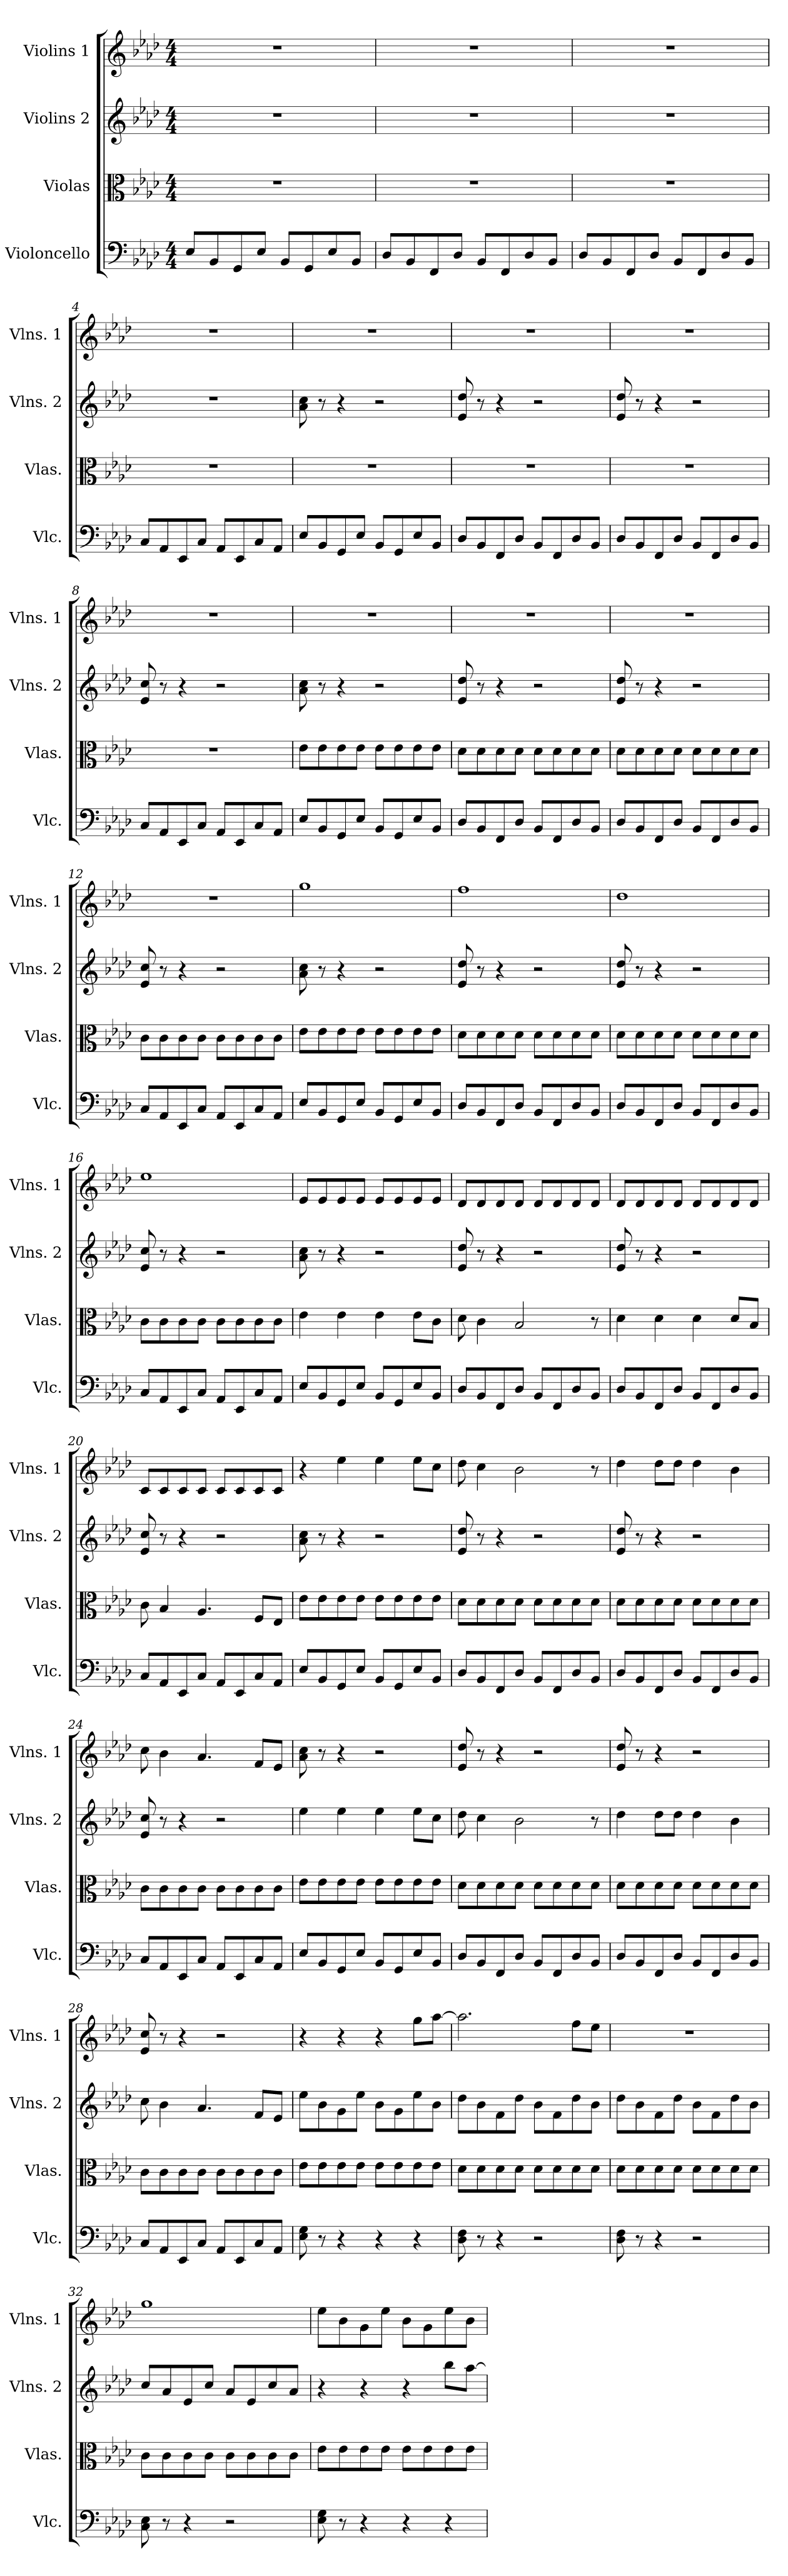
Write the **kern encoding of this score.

**kern	**kern	**kern	**kern
*part4	*part3	*part2	*part1
*staff4	*staff3	*staff2	*staff1
*I"Violoncello	*I"Violas	*I"Violins 2	*I"Violins 1
*I'Vlc.	*I'Vlas.	*I'Vlns. 2	*I'Vlns. 1
*clefF4	*clefC3	*clefG2	*clefG2
*k[b-e-a-d-]	*k[b-e-a-d-]	*k[b-e-a-d-]	*k[b-e-a-d-]
*A-:	*A-:	*A-:	*A-:
*M4/4	*M4/4	*M4/4	*M4/4
=1	=1	=1	=1
8E-/L	1r	1r	1r
8BB-/	.	.	.
8GG/	.	.	.
8E-/J	.	.	.
8BB-/L	.	.	.
8GG/	.	.	.
8E-/	.	.	.
8BB-/J	.	.	.
=2	=2	=2	=2
8D-/L	1r	1r	1r
8BB-/	.	.	.
8FF/	.	.	.
8D-/J	.	.	.
8BB-/L	.	.	.
8FF/	.	.	.
8D-/	.	.	.
8BB-/J	.	.	.
=3	=3	=3	=3
8D-/L	1r	1r	1r
8BB-/	.	.	.
8FF/	.	.	.
8D-/J	.	.	.
8BB-/L	.	.	.
8FF/	.	.	.
8D-/	.	.	.
8BB-/J	.	.	.
=4	=4	=4	=4
8C/L	1r	1r	1r
8AA-/	.	.	.
8EE-/	.	.	.
8C/J	.	.	.
8AA-/L	.	.	.
8EE-/	.	.	.
8C/	.	.	.
8AA-/J	.	.	.
!!LO:LB:g=z
=5	=5	=5	=5
8E-/L	1r	8a-\ 8cc\	1r
8BB-/	.	8r	.
8GG/	.	4r	.
8E-/J	.	.	.
8BB-/L	.	2r	.
8GG/	.	.	.
8E-/	.	.	.
8BB-/J	.	.	.
=6	=6	=6	=6
8D-/L	1r	8e-/ 8dd-/	1r
8BB-/	.	8r	.
8FF/	.	4r	.
8D-/J	.	.	.
8BB-/L	.	2r	.
8FF/	.	.	.
8D-/	.	.	.
8BB-/J	.	.	.
=7	=7	=7	=7
8D-/L	1r	8e-/ 8dd-/	1r
8BB-/	.	8r	.
8FF/	.	4r	.
8D-/J	.	.	.
8BB-/L	.	2r	.
8FF/	.	.	.
8D-/	.	.	.
8BB-/J	.	.	.
=8	=8	=8	=8
8C/L	1r	8e-/ 8cc/	1r
8AA-/	.	8r	.
8EE-/	.	4r	.
8C/J	.	.	.
8AA-/L	.	2r	.
8EE-/	.	.	.
8C/	.	.	.
8AA-/J	.	.	.
!!LO:PB:g=z
=9	=9	=9	=9
8E-/L	8e-\L	8a-\ 8cc\	1r
8BB-/	8e-\	8r	.
8GG/	8e-\	4r	.
8E-/J	8e-\J	.	.
8BB-/L	8e-\L	2r	.
8GG/	8e-\	.	.
8E-/	8e-\	.	.
8BB-/J	8e-\J	.	.
=10	=10	=10	=10
8D-/L	8d-\L	8e-/ 8dd-/	1r
8BB-/	8d-\	8r	.
8FF/	8d-\	4r	.
8D-/J	8d-\J	.	.
8BB-/L	8d-\L	2r	.
8FF/	8d-\	.	.
8D-/	8d-\	.	.
8BB-/J	8d-\J	.	.
=11	=11	=11	=11
8D-/L	8d-\L	8e-/ 8dd-/	1r
8BB-/	8d-\	8r	.
8FF/	8d-\	4r	.
8D-/J	8d-\J	.	.
8BB-/L	8d-\L	2r	.
8FF/	8d-\	.	.
8D-/	8d-\	.	.
8BB-/J	8d-\J	.	.
=12	=12	=12	=12
8C/L	8c\L	8e-/ 8cc/	1r
8AA-/	8c\	8r	.
8EE-/	8c\	4r	.
8C/J	8c\J	.	.
8AA-/L	8c\L	2r	.
8EE-/	8c\	.	.
8C/	8c\	.	.
8AA-/J	8c\J	.	.
!!LO:LB:g=z
=13	=13	=13	=13
8E-/L	8e-\L	8a-\ 8cc\	1gg
8BB-/	8e-\	8r	.
8GG/	8e-\	4r	.
8E-/J	8e-\J	.	.
8BB-/L	8e-\L	2r	.
8GG/	8e-\	.	.
8E-/	8e-\	.	.
8BB-/J	8e-\J	.	.
=14	=14	=14	=14
8D-/L	8d-\L	8e-/ 8dd-/	1ff
8BB-/	8d-\	8r	.
8FF/	8d-\	4r	.
8D-/J	8d-\J	.	.
8BB-/L	8d-\L	2r	.
8FF/	8d-\	.	.
8D-/	8d-\	.	.
8BB-/J	8d-\J	.	.
=15	=15	=15	=15
8D-/L	8d-\L	8e-/ 8dd-/	1dd-
8BB-/	8d-\	8r	.
8FF/	8d-\	4r	.
8D-/J	8d-\J	.	.
8BB-/L	8d-\L	2r	.
8FF/	8d-\	.	.
8D-/	8d-\	.	.
8BB-/J	8d-\J	.	.
=16	=16	=16	=16
8C/L	8c\L	8e-/ 8cc/	1ee-
8AA-/	8c\	8r	.
8EE-/	8c\	4r	.
8C/J	8c\J	.	.
8AA-/L	8c\L	2r	.
8EE-/	8c\	.	.
8C/	8c\	.	.
8AA-/J	8c\J	.	.
!!LO:LB:g=z
=17	=17	=17	=17
8E-/L	4e-\	8a-\ 8cc\	8e-/L
8BB-/	.	8r	8e-/
8GG/	4e-\	4r	8e-/
8E-/J	.	.	8e-/J
8BB-/L	4e-\	2r	8e-/L
8GG/	.	.	8e-/
8E-/	8e-\L	.	8e-/
8BB-/J	8c\J	.	8e-/J
=18	=18	=18	=18
8D-/L	8d-\	8e-/ 8dd-/	8d-/L
8BB-/	4c\	8r	8d-/
8FF/	.	4r	8d-/
8D-/J	2B-/	.	8d-/J
8BB-/L	.	2r	8d-/L
8FF/	.	.	8d-/
8D-/	.	.	8d-/
8BB-/J	8r	.	8d-/J
=19	=19	=19	=19
8D-/L	4d-\	8e-/ 8dd-/	8d-/L
8BB-/	.	8r	8d-/
8FF/	4d-\	4r	8d-/
8D-/J	.	.	8d-/J
8BB-/L	4d-\	2r	8d-/L
8FF/	.	.	8d-/
8D-/	8d-/L	.	8d-/
8BB-/J	8B-/J	.	8d-/J
=20	=20	=20	=20
8C/L	8c\	8e-/ 8cc/	8c/L
8AA-/	4B-/	8r	8c/
8EE-/	.	4r	8c/
8C/J	4.A-/	.	8c/J
8AA-/L	.	2r	8c/L
8EE-/	.	.	8c/
8C/	8F/L	.	8c/
8AA-/J	8E-/J	.	8c/J
!!LO:PB:g=z
=21	=21	=21	=21
8E-/L	8e-\L	8a-\ 8cc\	4r
8BB-/	8e-\	8r	.
8GG/	8e-\	4r	4ee-\
8E-/J	8e-\J	.	.
8BB-/L	8e-\L	2r	4ee-\
8GG/	8e-\	.	.
8E-/	8e-\	.	8ee-\L
8BB-/J	8e-\J	.	8cc\J
=22	=22	=22	=22
8D-/L	8d-\L	8e-/ 8dd-/	8dd-\
8BB-/	8d-\	8r	4cc\
8FF/	8d-\	4r	.
8D-/J	8d-\J	.	2b-\
8BB-/L	8d-\L	2r	.
8FF/	8d-\	.	.
8D-/	8d-\	.	.
8BB-/J	8d-\J	.	8r
=23	=23	=23	=23
8D-/L	8d-\L	8e-/ 8dd-/	4dd-\
8BB-/	8d-\	8r	.
8FF/	8d-\	4r	8dd-\L
8D-/J	8d-\J	.	8dd-\J
8BB-/L	8d-\L	2r	4dd-\
8FF/	8d-\	.	.
8D-/	8d-\	.	4b-\
8BB-/J	8d-\J	.	.
=24	=24	=24	=24
8C/L	8c\L	8e-/ 8cc/	8cc\
8AA-/	8c\	8r	4b-\
8EE-/	8c\	4r	.
8C/J	8c\J	.	4.a-/
8AA-/L	8c\L	2r	.
8EE-/	8c\	.	.
8C/	8c\	.	8f/L
8AA-/J	8c\J	.	8e-/J
!!LO:LB:g=z
=25	=25	=25	=25
8E-/L	8e-\L	4ee-\	8a-\ 8cc\
8BB-/	8e-\	.	8r
8GG/	8e-\	4ee-\	4r
8E-/J	8e-\J	.	.
8BB-/L	8e-\L	4ee-\	2r
8GG/	8e-\	.	.
8E-/	8e-\	8ee-\L	.
8BB-/J	8e-\J	8cc\J	.
=26	=26	=26	=26
8D-/L	8d-\L	8dd-\	8e-/ 8dd-/
8BB-/	8d-\	4cc\	8r
8FF/	8d-\	.	4r
8D-/J	8d-\J	2b-\	.
8BB-/L	8d-\L	.	2r
8FF/	8d-\	.	.
8D-/	8d-\	.	.
8BB-/J	8d-\J	8r	.
=27	=27	=27	=27
8D-/L	8d-\L	4dd-\	8e-/ 8dd-/
8BB-/	8d-\	.	8r
8FF/	8d-\	8dd-\L	4r
8D-/J	8d-\J	8dd-\J	.
8BB-/L	8d-\L	4dd-\	2r
8FF/	8d-\	.	.
8D-/	8d-\	4b-\	.
8BB-/J	8d-\J	.	.
=28	=28	=28	=28
8C/L	8c\L	8cc\	8e-/ 8cc/
8AA-/	8c\	4b-\	8r
8EE-/	8c\	.	4r
8C/J	8c\J	4.a-/	.
8AA-/L	8c\L	.	2r
8EE-/	8c\	.	.
8C/	8c\	8f/L	.
8AA-/J	8c\J	8e-/J	.
!!LO:LB:g=z
=29	=29	=29	=29
8E-\ 8G\	8e-\L	8ee-\L	4r
8r	8e-\	8b-\	.
4r	8e-\	8g\	4r
.	8e-\J	8ee-\J	.
4r	8e-\L	8b-\L	4r
.	8e-\	8g\	.
4r	8e-\	8ee-\	8gg\L
.	8e-\J	8b-\J	[8aa-\J
=30	=30	=30	=30
8D-\ 8F\	8d-\L	8dd-\L	2.aa-\]
8r	8d-\	8b-\	.
4r	8d-\	8f\	.
.	8d-\J	8dd-\J	.
2r	8d-\L	8b-\L	.
.	8d-\	8f\	.
.	8d-\	8dd-\	8ff\L
.	8d-\J	8b-\J	8ee-\J
=31	=31	=31	=31
8D-\ 8F\	8d-\L	8dd-\L	1r
8r	8d-\	8b-\	.
4r	8d-\	8f\	.
.	8d-\J	8dd-\J	.
2r	8d-\L	8b-\L	.
.	8d-\	8f\	.
.	8d-\	8dd-\	.
.	8d-\J	8b-\J	.
=32	=32	=32	=32
8C\ 8E-\	8c\L	8cc/L	1gg
8r	8c\	8a-/	.
4r	8c\	8e-/	.
.	8c\J	8cc/J	.
2r	8c\L	8a-/L	.
.	8c\	8e-/	.
.	8c\	8cc/	.
.	8c\J	8a-/J	.
!!LO:PB:g=z
=33	=33	=33	=33
8E-\ 8G\	8e-\L	4r	8ee-\L
8r	8e-\	.	8b-\
4r	8e-\	4r	8g\
.	8e-\J	.	8ee-\J
4r	8e-\L	4r	8b-\L
.	8e-\	.	8g\
4r	8e-\	8bb-\L	8ee-\
.	8e-\J	[8aa-\J	8b-\J
=	=	=	=
*-	*-	*-	*-
